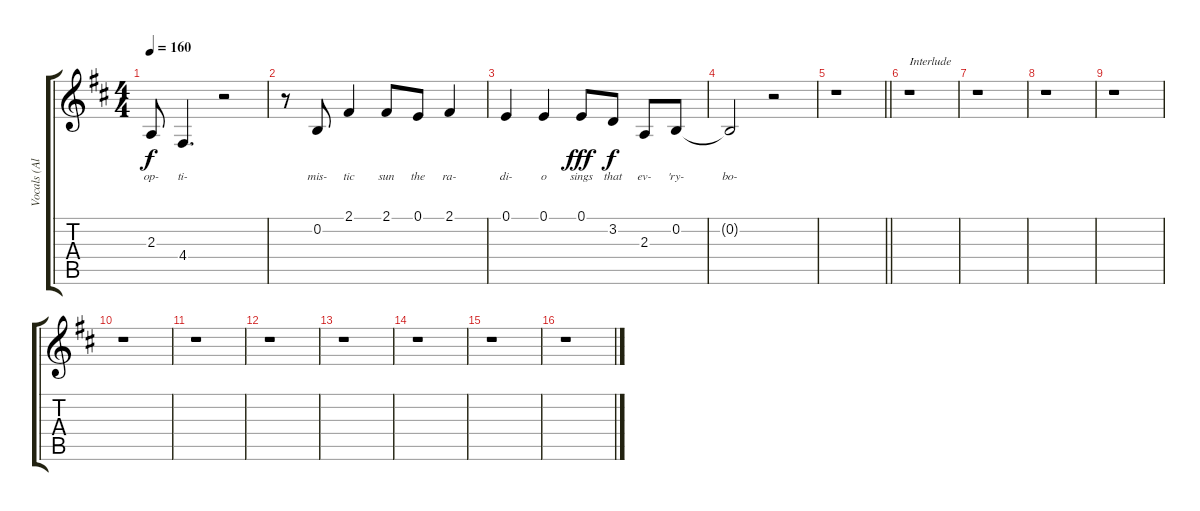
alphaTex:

\track ("Vocals (Alex)" "Vocals (Al") {instrument sopranosax}
\staff {score tabs}
\tuning (E4 B3 G3 D3 A2 E2) {hide}
\ts (4 4)
\tempo 160
\clef g2
\ks d
2.3{t}.8{lyrics (0 "op-") lyrics (1 "") lyrics (2 "") lyrics (3 "") lyrics (4 "") dy f} 4.4.4{d lyrics (0 "ti-") lyrics (1 "") lyrics (2 "") lyrics (3 "") lyrics (4 "")} r.2 |
r.8 0.2.8{lyrics (0 "mis-") lyrics (1 "") lyrics (2 "") lyrics (3 "") lyrics (4 "")} 2.1.4{lyrics (0 "tic") lyrics (1 "") lyrics (2 "") lyrics (3 "") lyrics (4 "")} 2.1.8{lyrics (0 "sun") lyrics (1 "") lyrics (2 "") lyrics (3 "") lyrics (4 "")} 0.1.8{lyrics (0 "the") lyrics (1 "") lyrics (2 "") lyrics (3 "") lyrics (4 "")} 2.1.4{lyrics (0 "ra-") lyrics (1 "") lyrics (2 "") lyrics (3 "") lyrics (4 "")} |
0.1.4{lyrics (0 "di-") lyrics (1 "") lyrics (2 "") lyrics (3 "") lyrics (4 "")} 0.1.4{lyrics (0 "o") lyrics (1 "") lyrics (2 "") lyrics (3 "") lyrics (4 "")} 0.1.8{lyrics (0 "sings") lyrics (1 "") lyrics (2 "") lyrics (3 "") lyrics (4 "") dy fff} 3.2.8{lyrics (0 "that") lyrics (1 "") lyrics (2 "") lyrics (3 "") lyrics (4 "") dy f} 2.3.8{lyrics (0 "ev-") lyrics (1 "") lyrics (2 "") lyrics (3 "") lyrics (4 "")} 0.2.8{lyrics (0 "'ry-") lyrics (1 "") lyrics (2 "") lyrics (3 "") lyrics (4 "")} |
0.2{t}.2{lyrics (0 "bo-") lyrics (1 "") lyrics (2 "") lyrics (3 "") lyrics (4 "")} r.2 |
\barLineRight lightlight
r.1 |
r.1{txt "Interlude"} |
r.1 |
r.1 |
r.1 |
r.1 |
r.1 |
r.1 |
r.1 |
r.1 |
r.1 |
r.1
